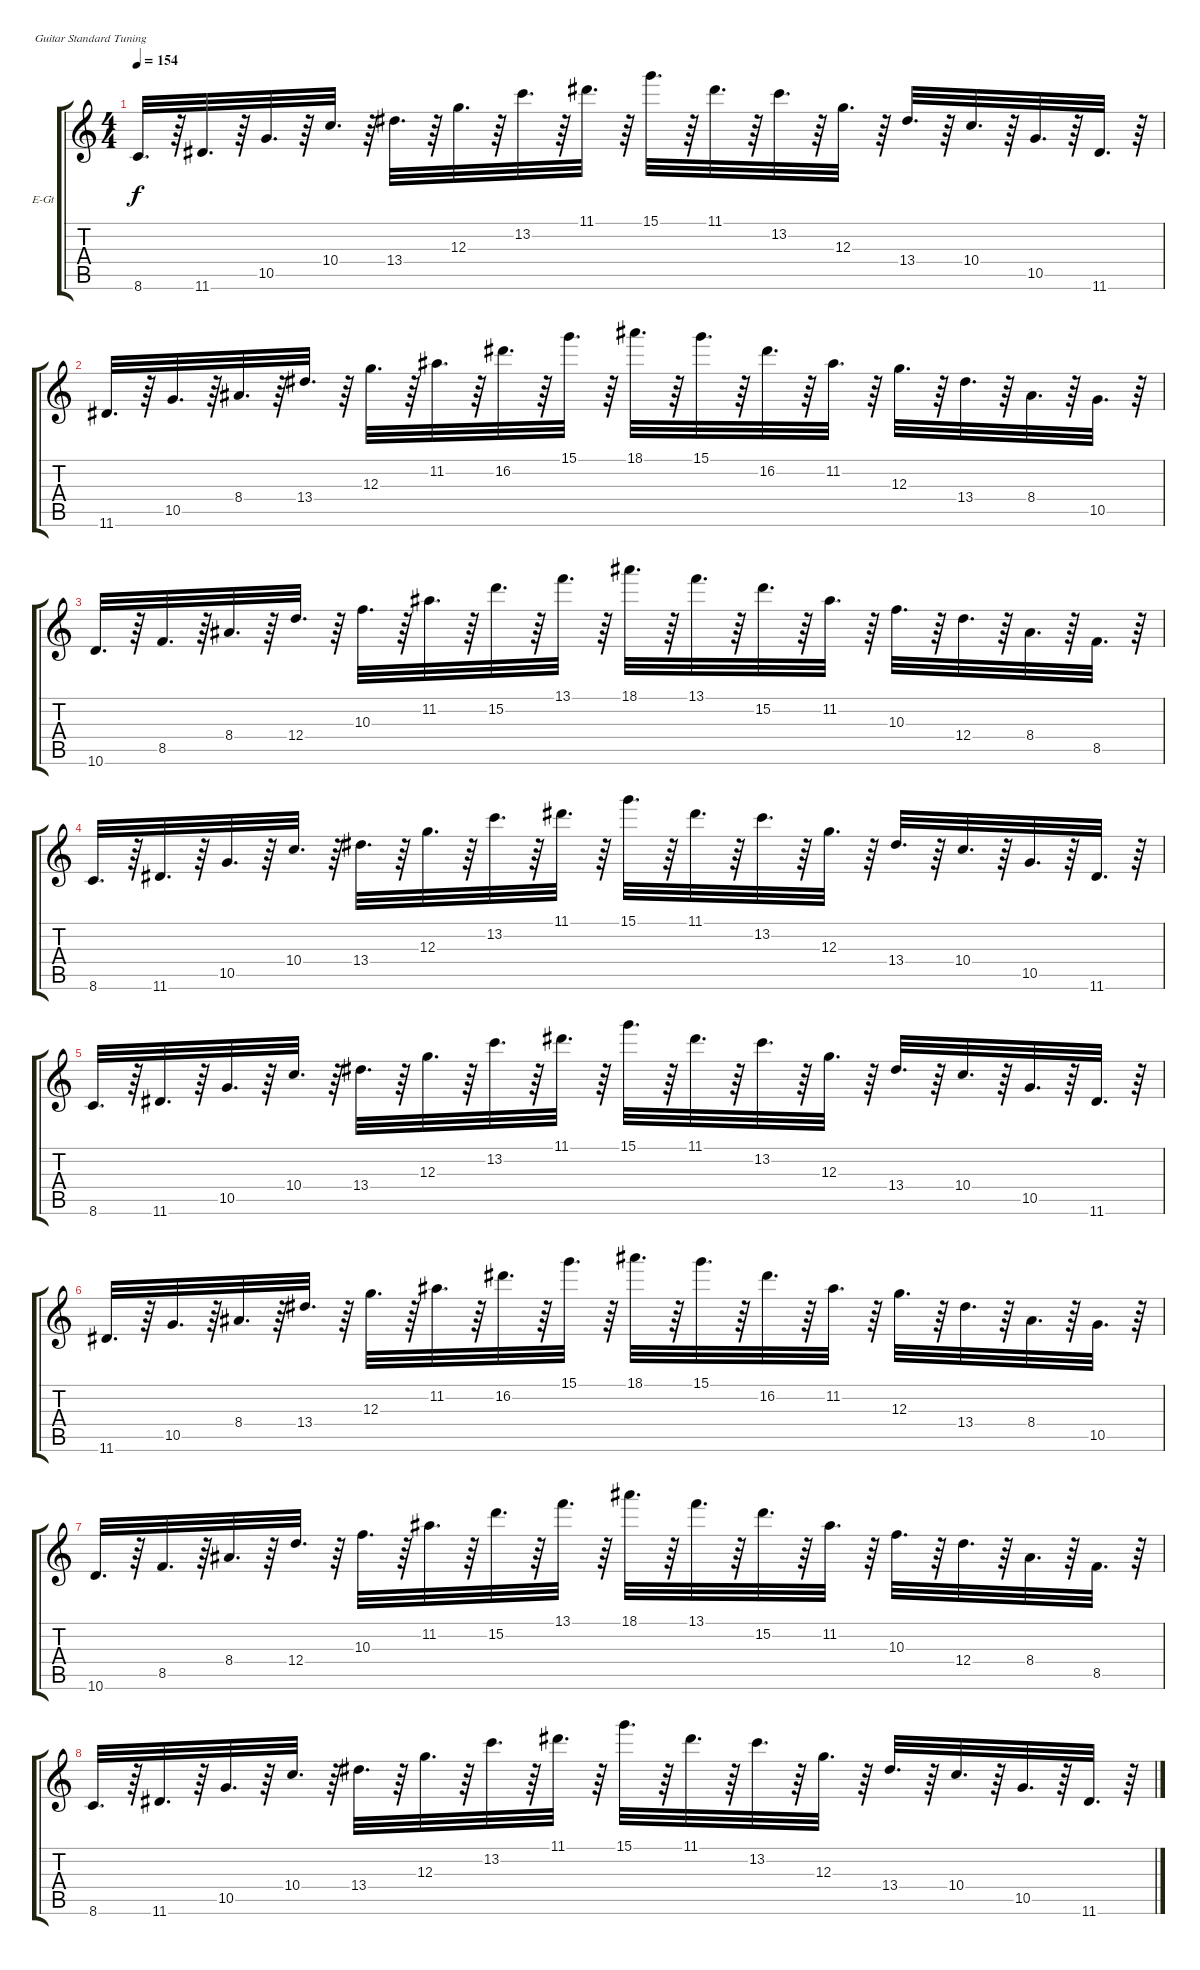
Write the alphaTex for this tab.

\bracketExtendMode groupsimilarinstruments
\firstSystemTrackNameOrientation horizontal
\otherSystemsTrackNameOrientation horizontal
\track ("Delay" "E-Gt") {instrument electricguitarmuted}
\staff {score tabs}
\tuning (E4 B3 G3 D3 A2 E2)
\ts (4 4)
\tempo 154
\clef g2
\ks c
8.6.32{d dy f} r.64 11.6.32{d} r.64 10.5.32{d} r.64 10.4.32{d} r.64 13.4.32{d} r.64 12.3.32{d} r.64 13.2.32{d} r.64 11.1.32{d} r.64 15.1.32{d} r.64 11.1.32{d} r.64 13.2.32{d} r.64 12.3.32{d} r.64 13.4.32{d} r.64 10.4.32{d} r.64 10.5.32{d} r.64 11.6.32{d} r.64 |
11.6.32{d} r.64 10.5.32{d} r.64 8.4.32{d} r.64 13.4.32{d} r.64 12.3.32{d} r.64 11.2.32{d} r.64 16.2.32{d} r.64 15.1.32{d} r.64 18.1.32{d} r.64 15.1.32{d} r.64 16.2.32{d} r.64 11.2.32{d} r.64 12.3.32{d} r.64 13.4.32{d} r.64 8.4.32{d} r.64 10.5.32{d} r.64 |
10.6.32{d} r.64 8.5.32{d} r.64 8.4.32{d} r.64 12.4.32{d} r.64 10.3.32{d} r.64 11.2.32{d} r.64 15.2.32{d} r.64 13.1.32{d} r.64 18.1.32{d} r.64 13.1.32{d} r.64 15.2.32{d} r.64 11.2.32{d} r.64 10.3.32{d} r.64 12.4.32{d} r.64 8.4.32{d} r.64 8.5.32{d} r.64 |
8.6.32{d} r.64 11.6.32{d} r.64 10.5.32{d} r.64 10.4.32{d} r.64 13.4.32{d} r.64 12.3.32{d} r.64 13.2.32{d} r.64 11.1.32{d} r.64 15.1.32{d} r.64 11.1.32{d} r.64 13.2.32{d} r.64 12.3.32{d} r.64 13.4.32{d} r.64 10.4.32{d} r.64 10.5.32{d} r.64 11.6.32{d} r.64 |
8.6.32{d} r.64 11.6.32{d} r.64 10.5.32{d} r.64 10.4.32{d} r.64 13.4.32{d} r.64 12.3.32{d} r.64 13.2.32{d} r.64 11.1.32{d} r.64 15.1.32{d} r.64 11.1.32{d} r.64 13.2.32{d} r.64 12.3.32{d} r.64 13.4.32{d} r.64 10.4.32{d} r.64 10.5.32{d} r.64 11.6.32{d} r.64 |
11.6.32{d} r.64 10.5.32{d} r.64 8.4.32{d} r.64 13.4.32{d} r.64 12.3.32{d} r.64 11.2.32{d} r.64 16.2.32{d} r.64 15.1.32{d} r.64 18.1.32{d} r.64 15.1.32{d} r.64 16.2.32{d} r.64 11.2.32{d} r.64 12.3.32{d} r.64 13.4.32{d} r.64 8.4.32{d} r.64 10.5.32{d} r.64 |
10.6.32{d} r.64 8.5.32{d} r.64 8.4.32{d} r.64 12.4.32{d} r.64 10.3.32{d} r.64 11.2.32{d} r.64 15.2.32{d} r.64 13.1.32{d} r.64 18.1.32{d} r.64 13.1.32{d} r.64 15.2.32{d} r.64 11.2.32{d} r.64 10.3.32{d} r.64 12.4.32{d} r.64 8.4.32{d} r.64 8.5.32{d} r.64 |
8.6.32{d} r.64 11.6.32{d} r.64 10.5.32{d} r.64 10.4.32{d} r.64 13.4.32{d} r.64 12.3.32{d} r.64 13.2.32{d} r.64 11.1.32{d} r.64 15.1.32{d} r.64 11.1.32{d} r.64 13.2.32{d} r.64 12.3.32{d} r.64 13.4.32{d} r.64 10.4.32{d} r.64 10.5.32{d} r.64 11.6.32{d} r.64
